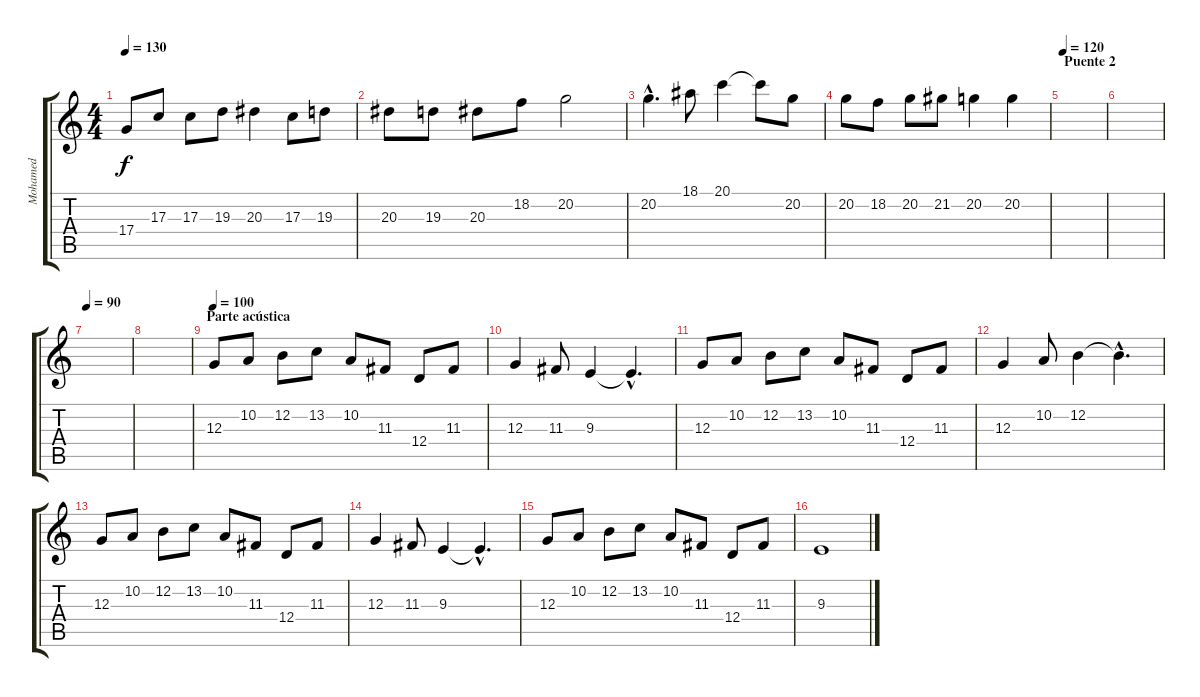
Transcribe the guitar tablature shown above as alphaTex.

\track ("Mohamed" "Mohamed") {instrument violin}
\staff {score tabs}
\tuning (E4 B3 G3 D3 A2 E2) {hide}
\ts (4 4)
\tempo 130
\clef g2
\ks c
17.4{t}.8{dy f} 17.3.8 17.3.8 19.3.8 20.3.4 17.3.8 19.3.8 |
20.3.8 19.3.8 20.3.8 18.2.8 20.2.2 |
20.2{hac}.4{d} 18.1.8 20.1.4 20.1{t}.8 20.2.8 |
20.2.8 18.2.8 20.2.8 21.2.8 20.2.4 20.2.4 |
\section ("" "Puente 2")
\tempo 120
|
|
\tempo 90
|
|
\section ("" "Parte acústica")
\tempo 100
12.3.8{volume 11} 10.2.8 12.2.8 13.2.8 10.2.8 11.3.8 12.4.8 11.3.8 |
12.3.4 11.3.8 9.3.4 9.3{hac t}.4{d} |
12.3.8 10.2.8 12.2.8 13.2.8 10.2.8 11.3.8 12.4.8 11.3.8 |
12.3.4 10.2.8 12.2.4 12.2{hac t}.4{d} |
12.3.8 10.2.8 12.2.8 13.2.8 10.2.8 11.3.8 12.4.8 11.3.8 |
12.3.4 11.3.8 9.3.4 9.3{hac t}.4{d} |
12.3.8 10.2.8 12.2.8 13.2.8 10.2.8 11.3.8 12.4.8 11.3.8 |
9.3.1
